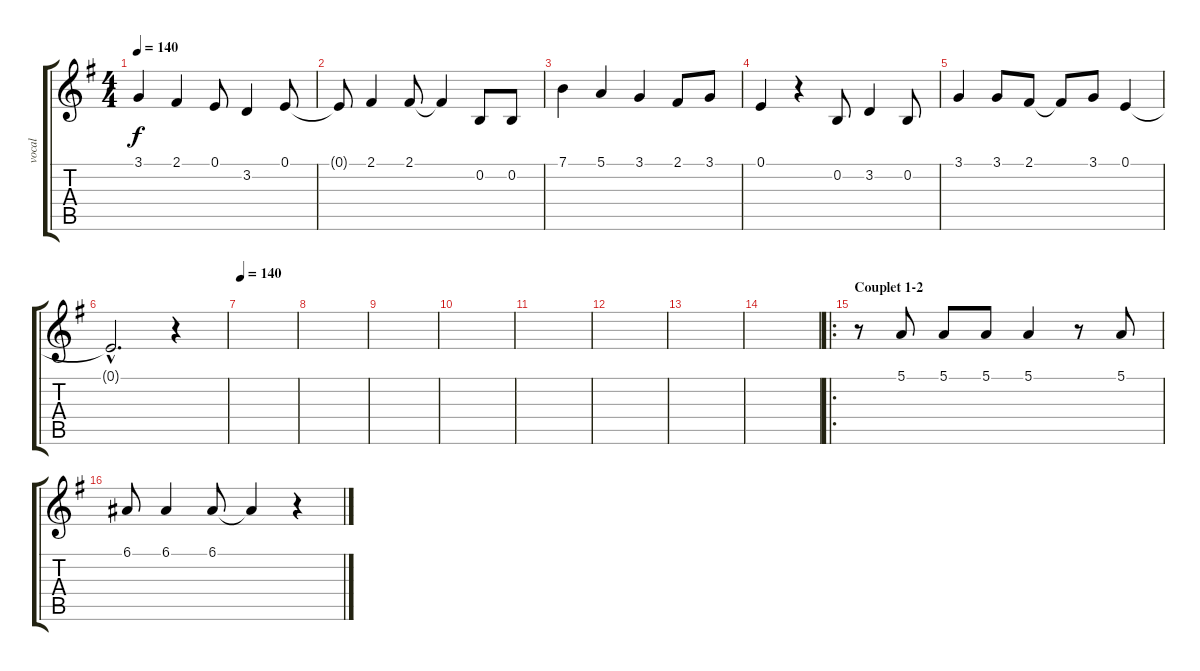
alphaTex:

\track ("vocal" "vocal") {instrument lead6voice}
\staff {score tabs}
\tuning (E4 B3 G3 D3 A2 E2) {hide}
\ts (4 4)
\tempo 140
\clef g2
\ks g
3.1.4{dy f} 2.1.4 0.1.8 3.2.4 0.1.8 |
0.1{t}.8 2.1.4 2.1.8 2.1{t}.4 0.2.8 0.2.8 |
7.1.4 5.1.4 3.1.4 2.1.8 3.1.8 |
0.1.4 r.4 0.2.8 3.2.4 0.2.8 |
3.1.4 3.1.8 2.1.8 2.1{t}.8 3.1.8 0.1.4 |
0.1{hac t}.2{d} r.4 |
\tempo 140
|
|
|
|
|
|
|
|
\ro
\section ("" "Couplet 1-2")
r.8 5.1.8 5.1.8 5.1.8 5.1.4 r.8 5.1.8 |
6.1.8 6.1.4 6.1.8 6.1{t}.4 r.4
